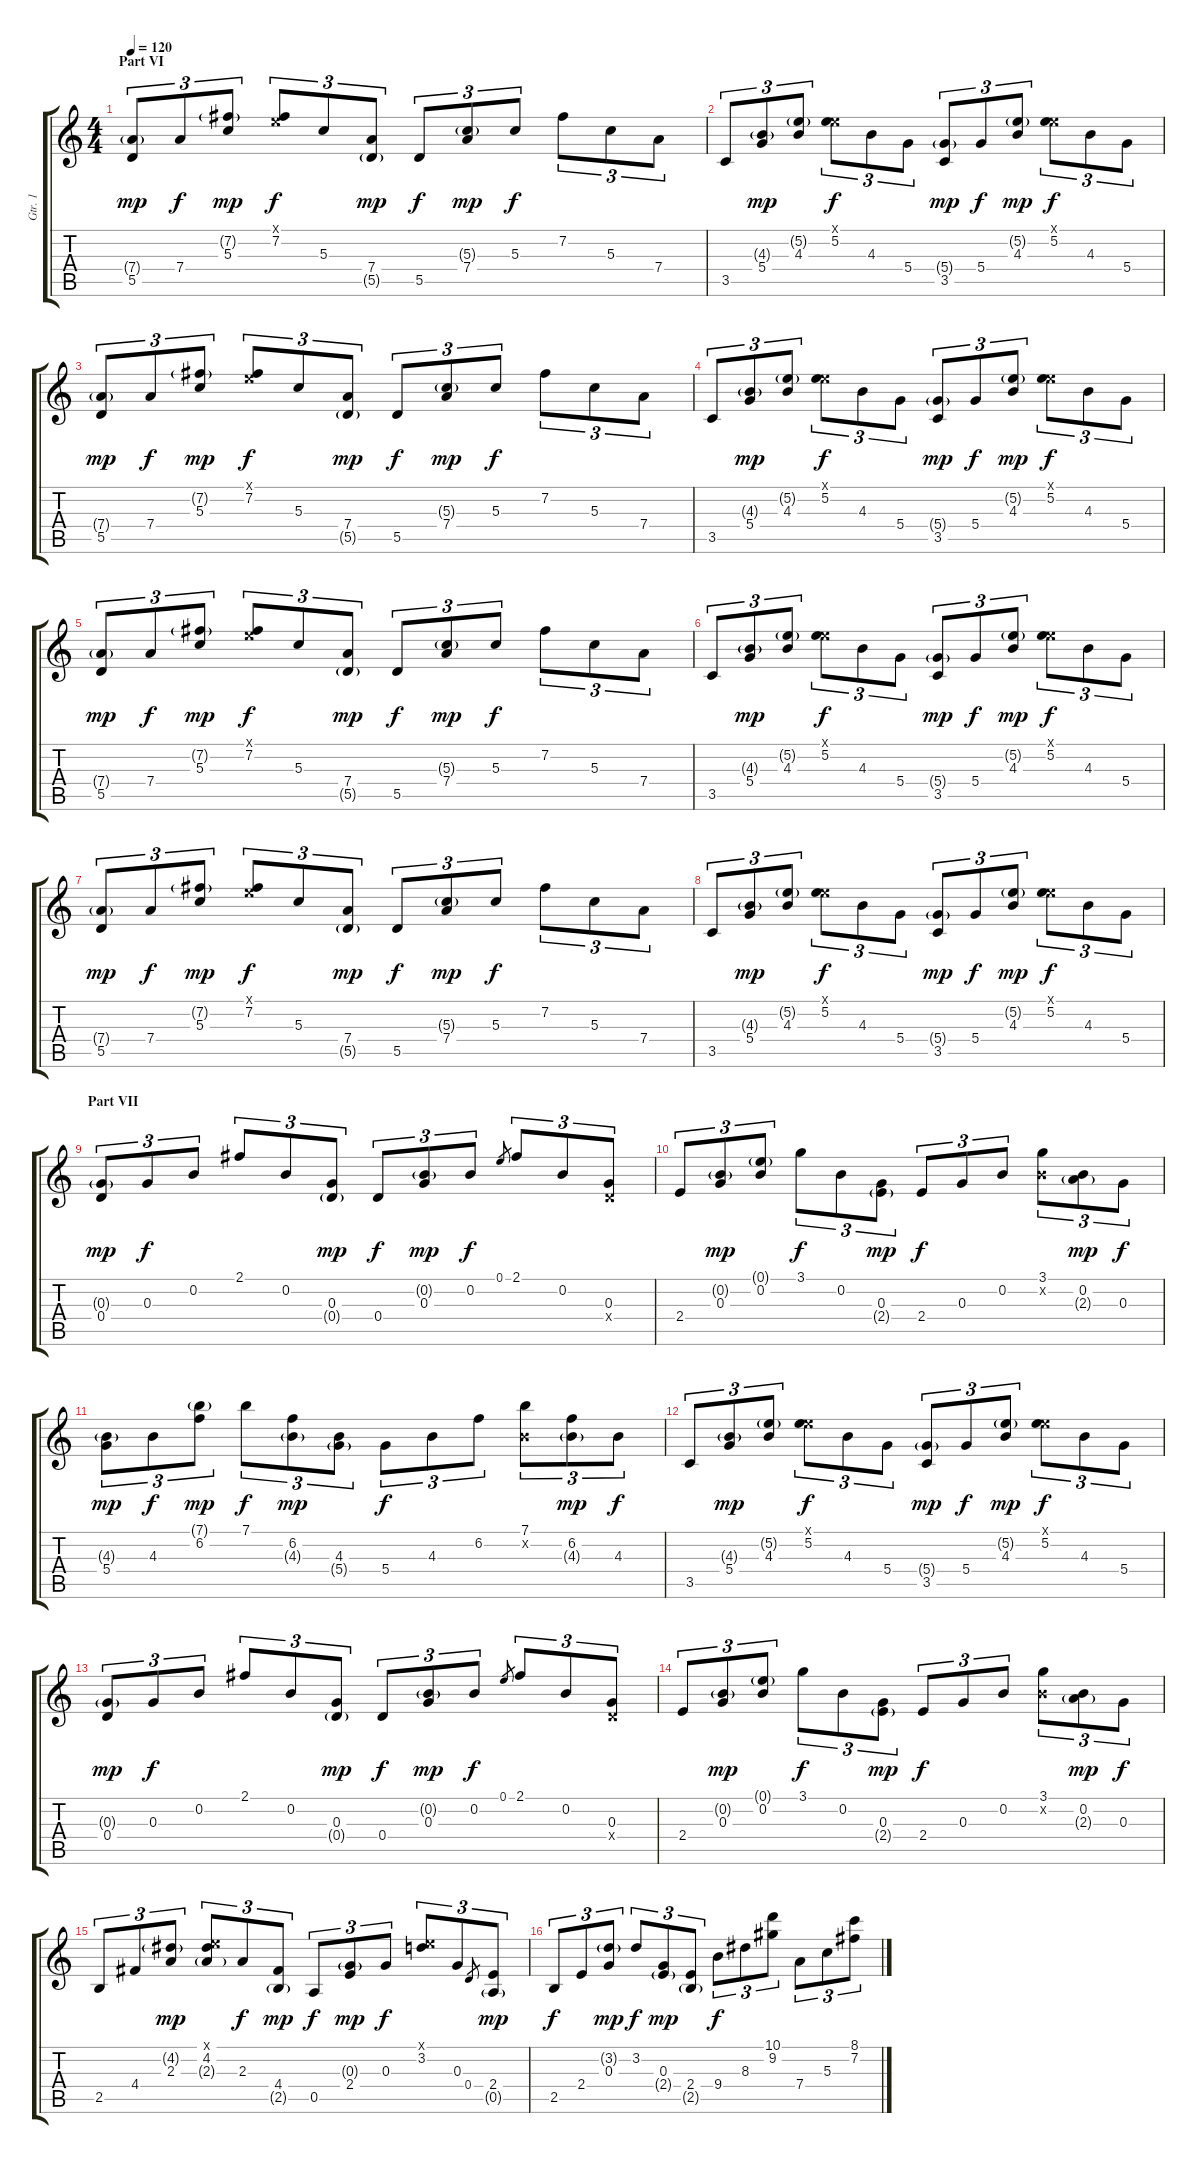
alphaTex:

\track ("Gtr. 1" "Gtr. 1") {instrument electricguitarjazz}
\staff {score tabs}
\tuning (E4 B3 G3 D3 A2 E2) {hide}
\ts (4 4)
\section ("" "Part VI")
\tempo 120
\clef g2
\ks c
(7.4{g} 5.5).8{tu (3 2) dy mp} 7.4.8{tu (3 2) dy f} (7.2{g} 5.3).8{tu (3 2) dy mp} (0.1{x} 7.2).8{tu (3 2) dy f} 5.3.8{tu (3 2)} (7.4 5.5{g}).8{tu (3 2) dy mp} 5.5.8{tu (3 2) dy f} (5.3{g} 7.4).8{tu (3 2) dy mp} 5.3.8{tu (3 2) dy f} 7.2.8{tu (3 2)} 5.3.8{tu (3 2)} 7.4.8{tu (3 2)} |
3.5.8{tu (3 2)} (4.3{g} 5.4).8{tu (3 2) dy mp} (5.2{g} 4.3).8{tu (3 2)} (0.1{x} 5.2).8{tu (3 2) dy f} 4.3.8{tu (3 2)} 5.4.8{tu (3 2)} (5.4{g} 3.5).8{tu (3 2) dy mp} 5.4.8{tu (3 2) dy f} (5.2{g} 4.3).8{tu (3 2) dy mp} (0.1{x} 5.2).8{tu (3 2) dy f} 4.3.8{tu (3 2)} 5.4.8{tu (3 2)} |
(7.4{g} 5.5).8{tu (3 2) dy mp} 7.4.8{tu (3 2) dy f} (7.2{g} 5.3).8{tu (3 2) dy mp} (0.1{x} 7.2).8{tu (3 2) dy f} 5.3.8{tu (3 2)} (7.4 5.5{g}).8{tu (3 2) dy mp} 5.5.8{tu (3 2) dy f} (5.3{g} 7.4).8{tu (3 2) dy mp} 5.3.8{tu (3 2) dy f} 7.2.8{tu (3 2)} 5.3.8{tu (3 2)} 7.4.8{tu (3 2)} |
3.5.8{tu (3 2)} (4.3{g} 5.4).8{tu (3 2) dy mp} (5.2{g} 4.3).8{tu (3 2)} (0.1{x} 5.2).8{tu (3 2) dy f} 4.3.8{tu (3 2)} 5.4.8{tu (3 2)} (5.4{g} 3.5).8{tu (3 2) dy mp} 5.4.8{tu (3 2) dy f} (5.2{g} 4.3).8{tu (3 2) dy mp} (0.1{x} 5.2).8{tu (3 2) dy f} 4.3.8{tu (3 2)} 5.4.8{tu (3 2)} |
(7.4{g} 5.5).8{tu (3 2) dy mp} 7.4.8{tu (3 2) dy f} (7.2{g} 5.3).8{tu (3 2) dy mp} (0.1{x} 7.2).8{tu (3 2) dy f} 5.3.8{tu (3 2)} (7.4 5.5{g}).8{tu (3 2) dy mp} 5.5.8{tu (3 2) dy f} (5.3{g} 7.4).8{tu (3 2) dy mp} 5.3.8{tu (3 2) dy f} 7.2.8{tu (3 2)} 5.3.8{tu (3 2)} 7.4.8{tu (3 2)} |
3.5.8{tu (3 2)} (4.3{g} 5.4).8{tu (3 2) dy mp} (5.2{g} 4.3).8{tu (3 2)} (0.1{x} 5.2).8{tu (3 2) dy f} 4.3.8{tu (3 2)} 5.4.8{tu (3 2)} (5.4{g} 3.5).8{tu (3 2) dy mp} 5.4.8{tu (3 2) dy f} (5.2{g} 4.3).8{tu (3 2) dy mp} (0.1{x} 5.2).8{tu (3 2) dy f} 4.3.8{tu (3 2)} 5.4.8{tu (3 2)} |
(7.4{g} 5.5).8{tu (3 2) dy mp} 7.4.8{tu (3 2) dy f} (7.2{g} 5.3).8{tu (3 2) dy mp} (0.1{x} 7.2).8{tu (3 2) dy f} 5.3.8{tu (3 2)} (7.4 5.5{g}).8{tu (3 2) dy mp} 5.5.8{tu (3 2) dy f} (5.3{g} 7.4).8{tu (3 2) dy mp} 5.3.8{tu (3 2) dy f} 7.2.8{tu (3 2)} 5.3.8{tu (3 2)} 7.4.8{tu (3 2)} |
3.5.8{tu (3 2)} (4.3{g} 5.4).8{tu (3 2) dy mp} (5.2{g} 4.3).8{tu (3 2)} (0.1{x} 5.2).8{tu (3 2) dy f} 4.3.8{tu (3 2)} 5.4.8{tu (3 2)} (5.4{g} 3.5).8{tu (3 2) dy mp} 5.4.8{tu (3 2) dy f} (5.2{g} 4.3).8{tu (3 2) dy mp} (0.1{x} 5.2).8{tu (3 2) dy f} 4.3.8{tu (3 2)} 5.4.8{tu (3 2)} |
\section ("" "Part VII")
(0.3{g} 0.4).8{tu (3 2) dy mp} 0.3.8{tu (3 2) dy f} 0.2.8{tu (3 2)} 2.1.8{tu (3 2)} 0.2.8{tu (3 2)} (0.3 0.4{g}).8{tu (3 2) dy mp} 0.4.8{tu (3 2) dy f} (0.2{g} 0.3).8{tu (3 2) dy mp} 0.2.8{tu (3 2) dy f} 0.1.8{gr} 2.1.8{tu (3 2)} 0.2.8{tu (3 2)} (0.3 0.4{x}).8{tu (3 2)} |
2.4.8{tu (3 2)} (0.2{g} 0.3).8{tu (3 2) dy mp} (0.1{g} 0.2).8{tu (3 2)} 3.1.8{tu (3 2) dy f} 0.2.8{tu (3 2)} (0.3 2.4{g}).8{tu (3 2) dy mp} 2.4.8{tu (3 2) dy f} 0.3.8{tu (3 2)} 0.2.8{tu (3 2)} (3.1 0.2{x}).8{tu (3 2)} (0.2 2.3{g}).8{tu (3 2) dy mp} 0.3.8{tu (3 2) dy f} |
(4.3{g} 5.4).8{tu (3 2) dy mp} 4.3.8{tu (3 2) dy f} (7.1{g} 6.2).8{tu (3 2) dy mp} 7.1.8{tu (3 2) dy f} (6.2 4.3{g}).8{tu (3 2) dy mp} (4.3 5.4{g}).8{tu (3 2)} 5.4.8{tu (3 2) dy f} 4.3.8{tu (3 2)} 6.2.8{tu (3 2)} (7.1 0.2{x}).8{tu (3 2)} (6.2 4.3{g}).8{tu (3 2) dy mp} 4.3.8{tu (3 2) dy f} |
3.5.8{tu (3 2)} (4.3{g} 5.4).8{tu (3 2) dy mp} (5.2{g} 4.3).8{tu (3 2)} (0.1{x} 5.2).8{tu (3 2) dy f} 4.3.8{tu (3 2)} 5.4.8{tu (3 2)} (5.4{g} 3.5).8{tu (3 2) dy mp} 5.4.8{tu (3 2) dy f} (5.2{g} 4.3).8{tu (3 2) dy mp} (0.1{x} 5.2).8{tu (3 2) dy f} 4.3.8{tu (3 2)} 5.4.8{tu (3 2)} |
(0.3{g} 0.4).8{tu (3 2) dy mp} 0.3.8{tu (3 2) dy f} 0.2.8{tu (3 2)} 2.1.8{tu (3 2)} 0.2.8{tu (3 2)} (0.3 0.4{g}).8{tu (3 2) dy mp} 0.4.8{tu (3 2) dy f} (0.2{g} 0.3).8{tu (3 2) dy mp} 0.2.8{tu (3 2) dy f} 0.1.8{gr} 2.1.8{tu (3 2)} 0.2.8{tu (3 2)} (0.3 0.4{x}).8{tu (3 2)} |
2.4.8{tu (3 2)} (0.2{g} 0.3).8{tu (3 2) dy mp} (0.1{g} 0.2).8{tu (3 2)} 3.1.8{tu (3 2) dy f} 0.2.8{tu (3 2)} (0.3 2.4{g}).8{tu (3 2) dy mp} 2.4.8{tu (3 2) dy f} 0.3.8{tu (3 2)} 0.2.8{tu (3 2)} (3.1 0.2{x}).8{tu (3 2)} (0.2 2.3{g}).8{tu (3 2) dy mp} 0.3.8{tu (3 2) dy f} |
2.5.8{tu (3 2)} 4.4.8{tu (3 2)} (4.2{g} 2.3).8{tu (3 2) dy mp} (0.1{x} 4.2 2.3{g}).8{tu (3 2)} 2.3.8{tu (3 2) dy f} (4.4 2.5{g}).8{tu (3 2) dy mp} 0.5.8{tu (3 2) dy f} (0.3{g} 2.4).8{tu (3 2) dy mp} 0.3.8{tu (3 2) dy f} (0.1{x} 3.2).8{tu (3 2)} 0.3.8{tu (3 2)} 0.4.8{gr} (2.4 0.5{g}).8{tu (3 2) dy mp} |
2.5.8{tu (3 2) dy f} 2.4.8{tu (3 2)} (3.2{g} 0.3).8{tu (3 2) dy mp} 3.2.8{tu (3 2) dy f} (0.3 2.4{g}).8{tu (3 2) dy mp} (2.4 2.5{g}).8{tu (3 2)} 9.4.8{tu (3 2) dy f} 8.3.8{tu (3 2)} (10.1 9.2).8{tu (3 2)} 7.4.8{tu (3 2)} 5.3.8{tu (3 2)} (8.1 7.2).8{tu (3 2)}
